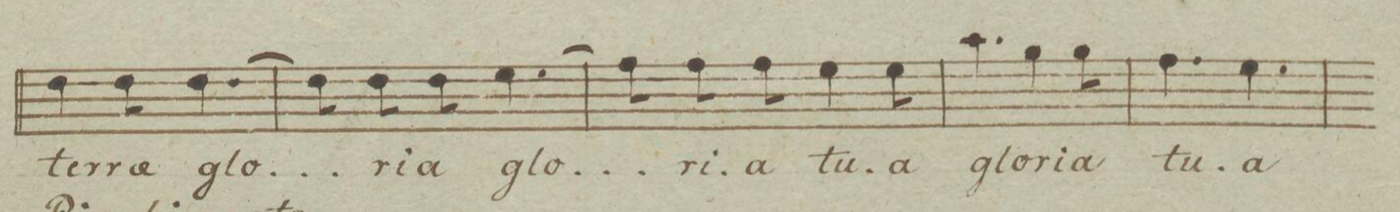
**kern	**text	**dynam
*I"Canto.	*	*
*clefC1	*	*
*k[b-e-]	*	*
*met(c)	*	*
*M6/8	*	*
4b-\	ter-	.
8b-\	-ra	.
[4.b-\	glo-	.
=32	=32	=32
8b-\]	.	.
8b-\	-ri-	.
8b-\	-a	.
(4.cc\	glo-	.
=33	=33	=33
8dd\)	.	.
8dd\	-ri-	.
8dd\	-a	.
4cc\	tu-	.
8cc\	-a	.
=34	=34	=34
4.ff\	glo-	.
4ee-\	-ri-	.
8ee-\	-a	.
=35	=35	=35
4.dd\	tu-	.
4.cc\	-a	.
=36	=36	=36
*-	*-	*-
